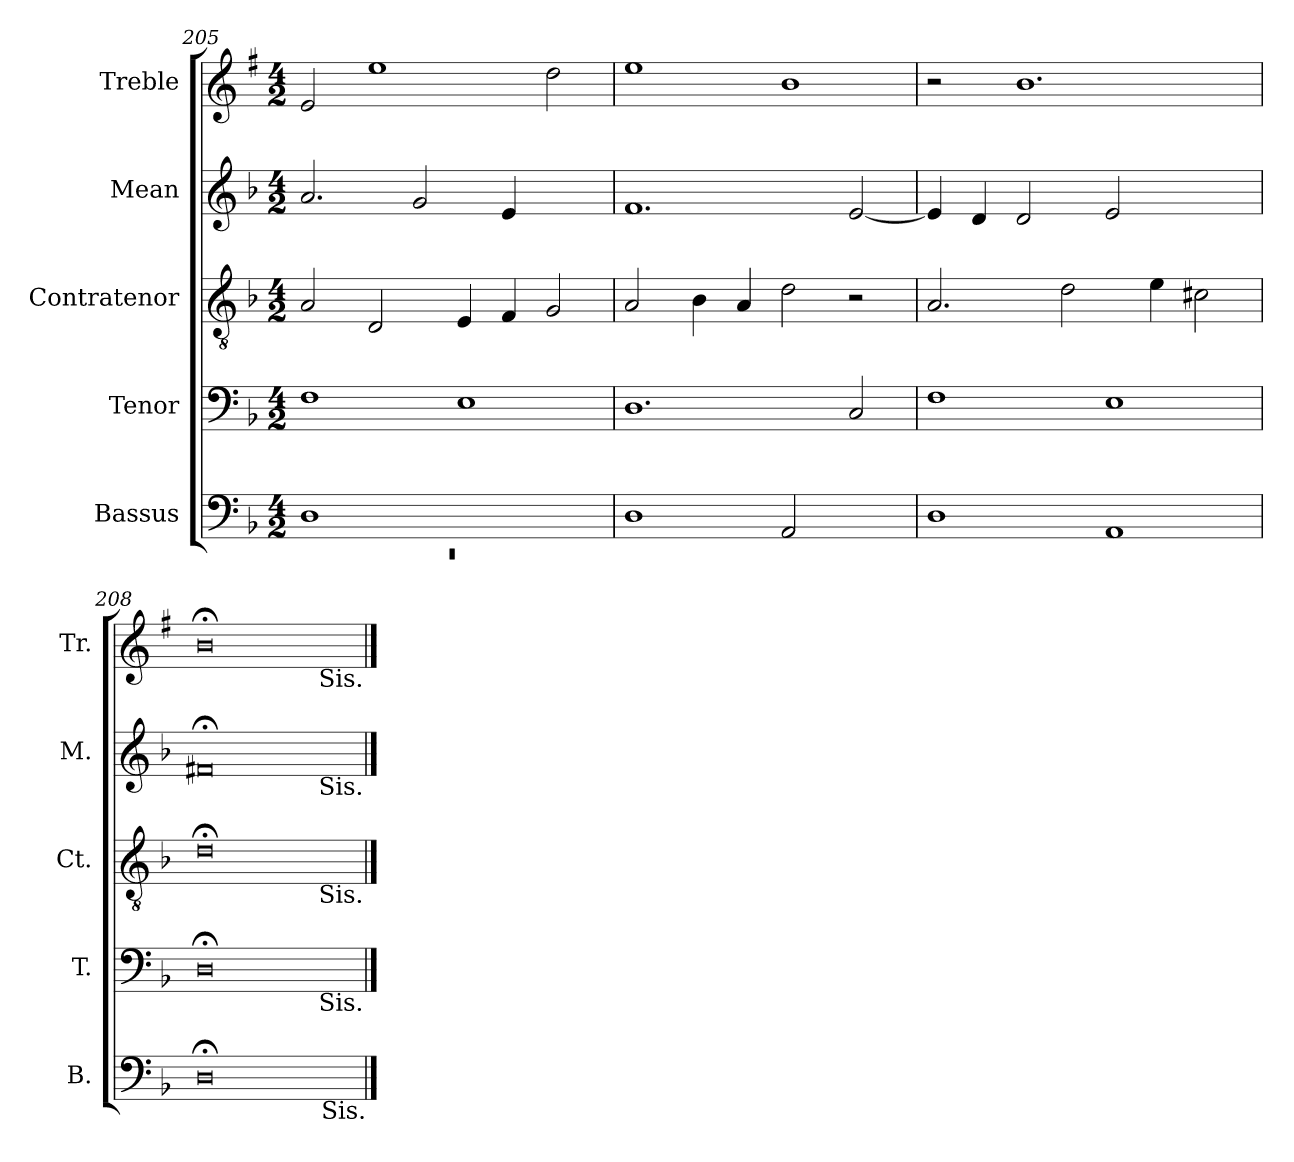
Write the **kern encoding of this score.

**kern	**kern	**kern	**kern	**kern
*part5	*part4	*part3	*part2	*part1
*staff5	*staff4	*staff3	*staff2	*staff1
*I"Bassus	*I"Tenor	*I"Contratenor	*I"Mean	*I"Treble
*I'B.	*I'T.	*I'Ct.	*I'M.	*I'Tr.
*clefF4	*clefF4	*clefGv2	*clefG2	*clefG2
*ITrd7c12	*	*	*	*ITrd1c2
*k[b-]	*k[b-]	*k[b-]	*k[b-]	*k[b-]
*F:	*F:	*F:	*F:	*F:
*M4/2	*M4/2	*M4/2	*M4/2	*M4/2
=205	=205	=205	=205	=205
*^	*	*	*	*
!	!LO:N:vis=1	!	!	!	!
1DD	0rEE	1F	2A/	2.a/	2d/
.	.	.	2D/	.	1dd
.	.	.	.	2g/	.
1ryy	.	1E	4E/	.	.
.	.	.	4F/	4e/	.
.	.	.	2G/	2ryy	2cc\
*v	*v	*	*	*	*
=206	=206	=206	=206	=206
1DD	1.D	2A/	1.f	1dd
.	.	4B-\	.	.
.	.	4A/	.	.
2AAA/	.	2d\	.	1a
2ryy	2C/	2r	[<2e/	.
=207	=207	=207	=207	=207
1DD	1F	2.A/	4e/]	2r
.	.	.	4d/	.
.	.	.	2d/	1.a
.	.	2d\	.	.
1AAA	1E	.	2e/	.
.	.	4e\	.	.
.	.	2c#>\	2ryy	.
=208	=208	=208	=208	=208
0DD;<	0D;<	0d;<	0f#X;	0a;
!	!	!	!	!LO:TX:b:t=Sis.
!	!	!	!LO:TX:b:t=Sis.	!
!	!	!LO:TX:b:t=Sis.	!	!
!	!LO:TX:b:t=Sis.	!	!	!
!LO:TX:b:t=Sis.	!	!	!	!
==	==	==	==	==
*-	*-	*-	*-	*-
